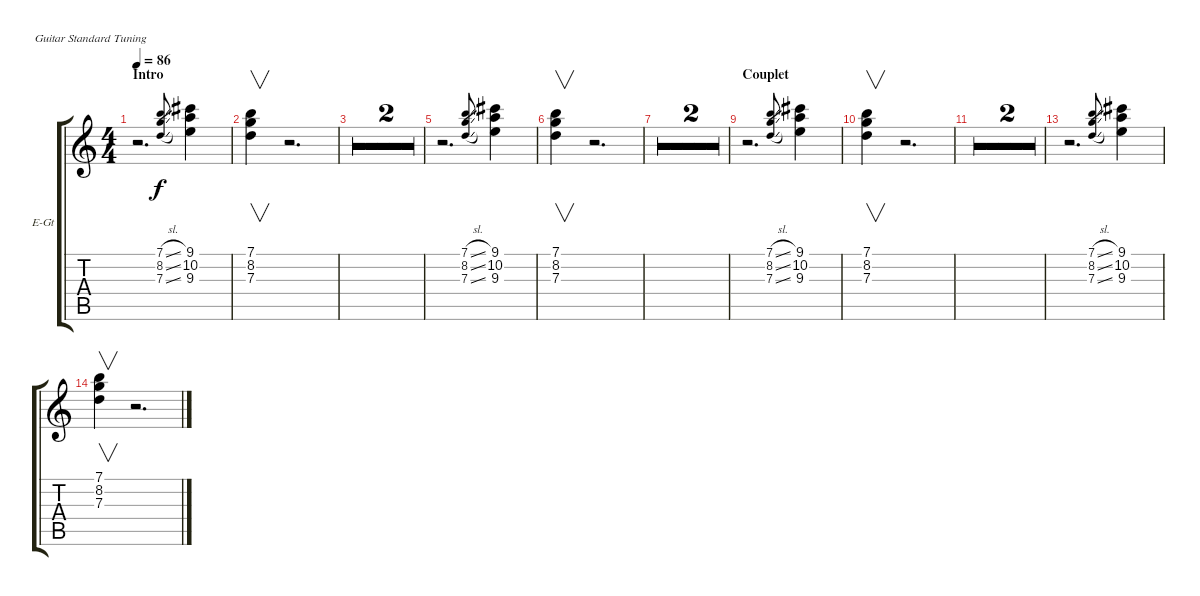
\bracketExtendMode groupsimilarinstruments
\firstSystemTrackNameOrientation horizontal
\otherSystemsTrackNameOrientation horizontal
\track ("David Gilmour" "E-Gt") {multiBarRest instrument distortionguitar}
\staff {score tabs}
\tuning (E4 B3 G3 D3 A2 E2)
\ts (4 4)
\section ("" "Intro")
\tempo 86
\clef g2
\ks c
r.2{d dy f instrument distortionguitar} (7.1{sl} 8.2{sl} 7.3{sl}).8{gr} (9.1 10.2 9.3).4 |
(7.1 8.2 7.3).4{v} r.2{d} |
|
|
r.2{d} (7.1{sl} 8.2{sl} 7.3{sl}).8{gr} (9.1 10.2 9.3).4 |
(7.1 8.2 7.3).4{v} r.2{d} |
|
|
\section ("" "Couplet")
r.2{d} (7.1{sl} 8.2{sl} 7.3{sl}).8{gr} (9.1 10.2 9.3).4 |
(7.1 8.2 7.3).4{v} r.2{d} |
|
|
r.2{d} (7.1{sl} 8.2{sl} 7.3{sl}).8{gr} (9.1 10.2 9.3).4 |
(7.1 8.2 7.3).4{v} r.2{d}
